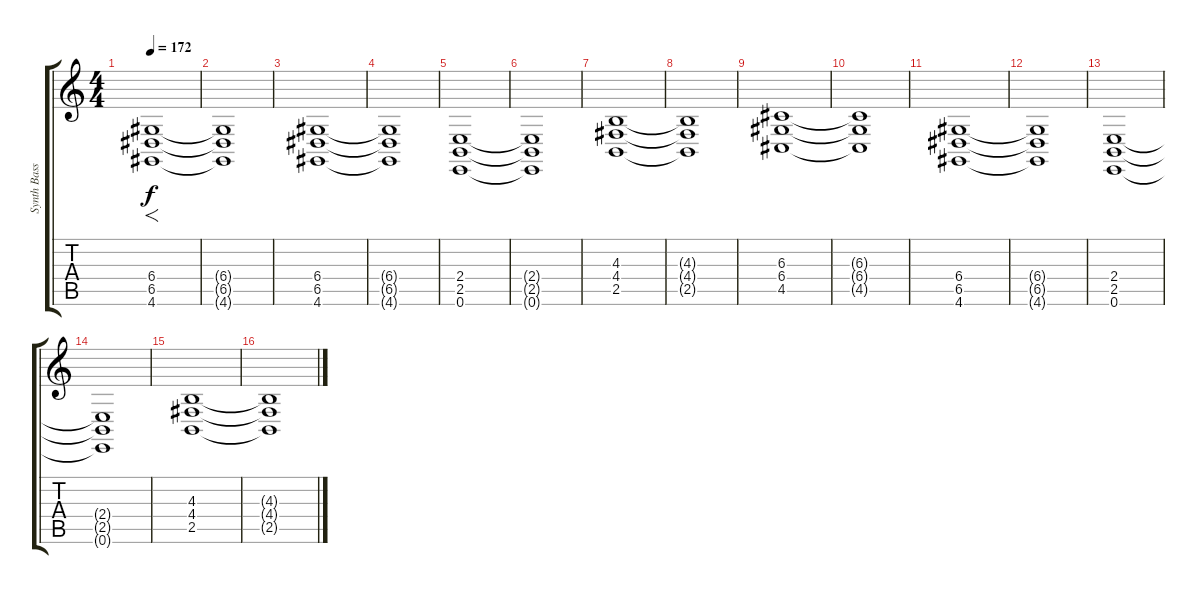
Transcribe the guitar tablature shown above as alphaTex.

\track ("Synth Bass" "Synth Bass") {instrument lead1square}
\staff {score tabs}
\tuning (E4 B3 G3 D3 A2 E2) {hide}
\ts (4 4)
\tempo 172
\clef g2
\ks c
(6.4 6.5 4.6).1{f dy f instrument lead1square} |
(6.4{t} 6.5{t} 4.6{t}).1 |
(6.4 6.5 4.6).1 |
(6.4{t} 6.5{t} 4.6{t}).1 |
(2.4 2.5 0.6).1 |
(2.4{t} 2.5{t} 0.6{t}).1 |
(4.3 4.4 2.5).1 |
(4.3{t} 4.4{t} 2.5{t}).1 |
(6.3 6.4 4.5).1 |
(6.3{t} 6.4{t} 4.5{t}).1 |
(6.4 6.5 4.6).1 |
(6.4{t} 6.5{t} 4.6{t}).1 |
(2.4 2.5 0.6).1 |
(2.4{t} 2.5{t} 0.6{t}).1 |
(4.3 4.4 2.5).1 |
(4.3{t} 4.4{t} 2.5{t}).1
